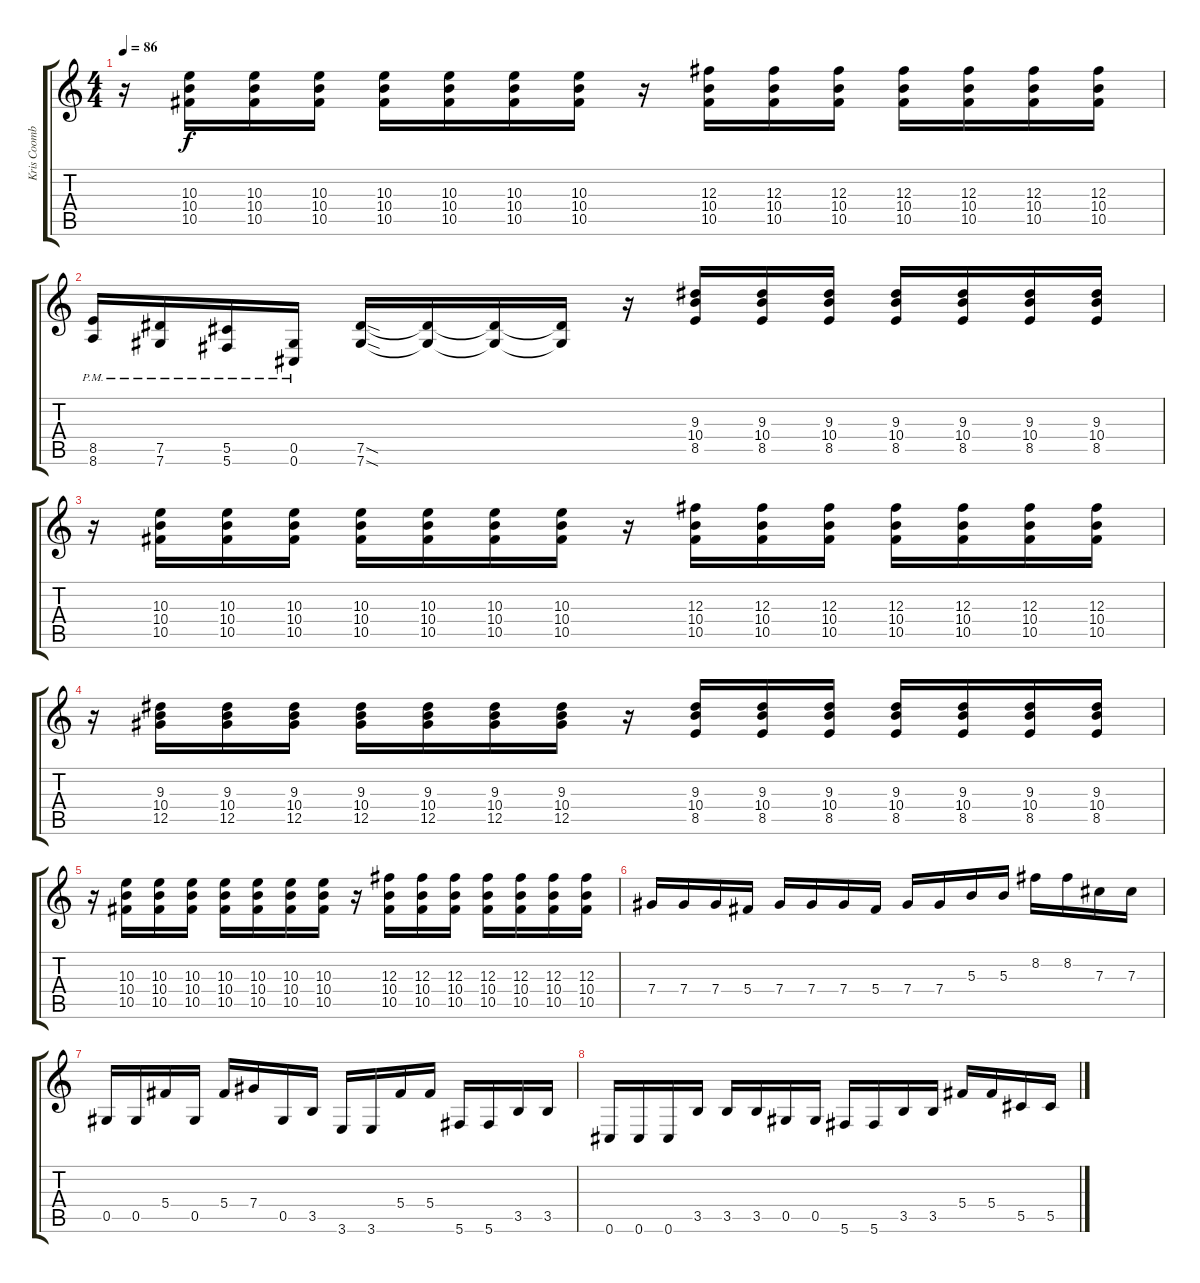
\track ("Kris Coombs" "Kris Coomb") {instrument distortionguitar}
\staff {score tabs}
\tuning (Eb4 Bb3 Gb3 Db3 Ab2 Db2) {hide}
\ts (4 4)
\tempo 86
\clef g2
\ks c
r.16{dy f} (10.3 10.4 10.5).16 (10.3 10.4 10.5).16 (10.3 10.4 10.5).16 (10.3 10.4 10.5).16 (10.3 10.4 10.5).16 (10.3 10.4 10.5).16 (10.3 10.4 10.5).16 r.16 (12.3 10.4 10.5).16 (12.3 10.4 10.5).16 (12.3 10.4 10.5).16 (12.3 10.4 10.5).16 (12.3 10.4 10.5).16 (12.3 10.4 10.5).16 (12.3 10.4 10.5).16 |
(8.5{pm} 8.6{pm}).16 (7.5{pm} 7.6{pm}).16 (5.5{pm} 5.6{pm}).16 (0.5{pm} 0.6{pm}).16 (7.5{sod} 7.6{sod}).16 (7.5{t} 7.6{t}).16 (7.5{t} 7.6{t}).16 (7.5{t} 7.6{t}).16 r.16 (9.3 10.4 8.5).16 (9.3 10.4 8.5).16 (9.3 10.4 8.5).16 (9.3 10.4 8.5).16 (9.3 10.4 8.5).16 (9.3 10.4 8.5).16 (9.3 10.4 8.5).16 |
r.16 (10.3 10.4 10.5).16 (10.3 10.4 10.5).16 (10.3 10.4 10.5).16 (10.3 10.4 10.5).16 (10.3 10.4 10.5).16 (10.3 10.4 10.5).16 (10.3 10.4 10.5).16 r.16 (12.3 10.4 10.5).16 (12.3 10.4 10.5).16 (12.3 10.4 10.5).16 (12.3 10.4 10.5).16 (12.3 10.4 10.5).16 (12.3 10.4 10.5).16 (12.3 10.4 10.5).16 |
r.16 (9.3 10.4 12.5).16 (9.3 10.4 12.5).16 (9.3 10.4 12.5).16 (9.3 10.4 12.5).16 (9.3 10.4 12.5).16 (9.3 10.4 12.5).16 (9.3 10.4 12.5).16 r.16 (9.3 10.4 8.5).16 (9.3 10.4 8.5).16 (9.3 10.4 8.5).16 (9.3 10.4 8.5).16 (9.3 10.4 8.5).16 (9.3 10.4 8.5).16 (9.3 10.4 8.5).16 |
r.16 (10.3 10.4 10.5).16 (10.3 10.4 10.5).16 (10.3 10.4 10.5).16 (10.3 10.4 10.5).16 (10.3 10.4 10.5).16 (10.3 10.4 10.5).16 (10.3 10.4 10.5).16 r.16 (12.3 10.4 10.5).16 (12.3 10.4 10.5).16 (12.3 10.4 10.5).16 (12.3 10.4 10.5).16 (12.3 10.4 10.5).16 (12.3 10.4 10.5).16 (12.3 10.4 10.5).16 |
7.4.16 7.4.16 7.4.16 5.4.16 7.4.16 7.4.16 7.4.16 5.4.16 7.4.16 7.4.16 5.3.16 5.3.16 8.2.16 8.2.16 7.3.16 7.3.16 |
0.5.16{instrument distortionguitar} 0.5.16 5.4.16 0.5.16 5.4.16 7.4.16 0.5.16 3.5.16 3.6.16 3.6.16 5.4.16 5.4.16 5.6.16 5.6.16 3.5.16 3.5.16 |
0.6.16 0.6.16 0.6.16 3.5.16 3.5.16 3.5.16 0.5.16 0.5.16 5.6.16 5.6.16 3.5.16 3.5.16 5.4.16 5.4.16 5.5.16 5.5.16
